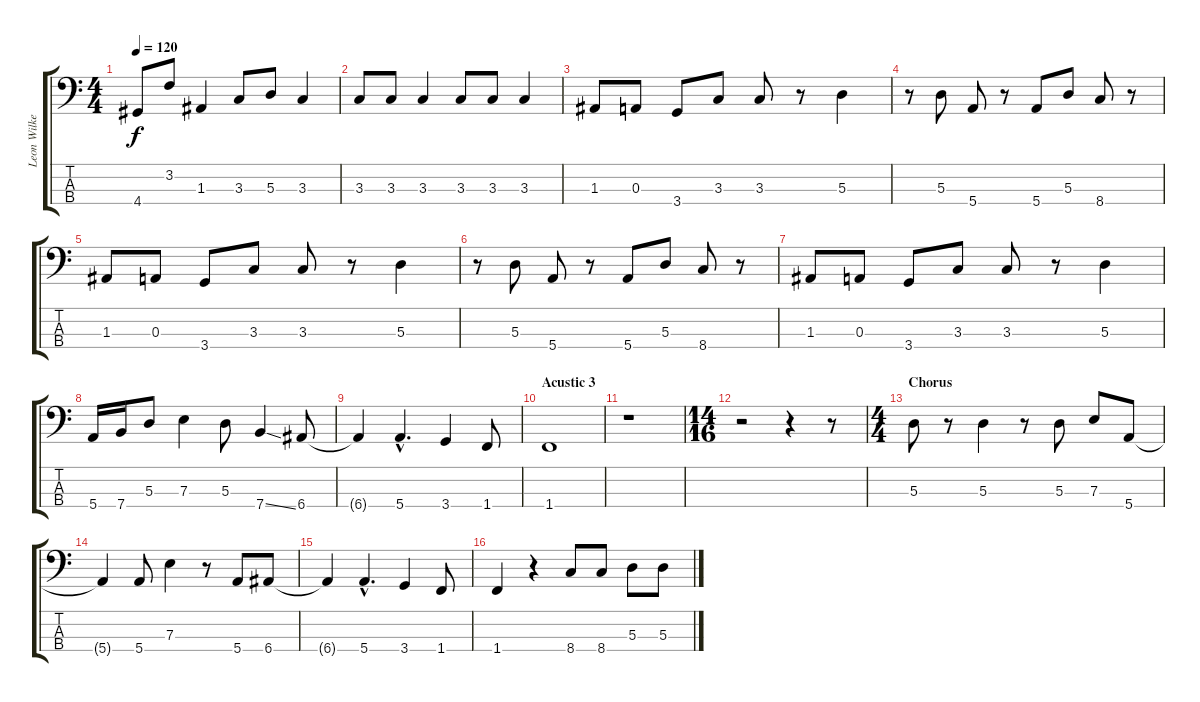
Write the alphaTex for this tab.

\track ("Leon Wilkeson" "Leon Wilke") {instrument acousticguitarsteel}
\staff {score tabs}
\tuning (G2 D2 A1 E1) {hide}
\ts (4 4)
\tempo 120
\clef f4
\ks c
4.4.8{dy f} 3.2.8 1.3.4 3.3.8 5.3.8 3.3.4 |
3.3.8 3.3.8 3.3.4 3.3.8 3.3.8 3.3.4 |
1.3.8 0.3.8 3.4.8 3.3.8 3.3.8 r.8 5.3.4 |
r.8 5.3.8 5.4.8 r.8 5.4.8 5.3.8 8.4.8 r.8 |
1.3.8 0.3.8 3.4.8 3.3.8 3.3.8 r.8 5.3.4 |
r.8 5.3.8 5.4.8 r.8 5.4.8 5.3.8 8.4.8 r.8 |
1.3.8 0.3.8 3.4.8 3.3.8 3.3.8 r.8 5.3.4 |
5.4.16 7.4.16 5.3.8 7.3.4 5.3.8 7.4{ss}.4 6.4.8 |
6.4{t}.4 5.4{hac}.4{d} 3.4.4 1.4.8 |
\section ("" "Acustic 3")
1.4.1 |
r.1 |
\ts (14 16)
r.2 r.4 r.8 |
\ts (4 4)
\section ("" "Chorus")
5.3.8 r.8 5.3.4 r.8 5.3.8 7.3.8 5.4.8 |
5.4{t}.4 5.4.8 7.3.4 r.8 5.4.8 6.4.8 |
6.4{t}.4 5.4{hac}.4{d} 3.4.4 1.4.8 |
1.4.4 r.4 8.4.8 8.4.8 5.3.8 5.3.8
